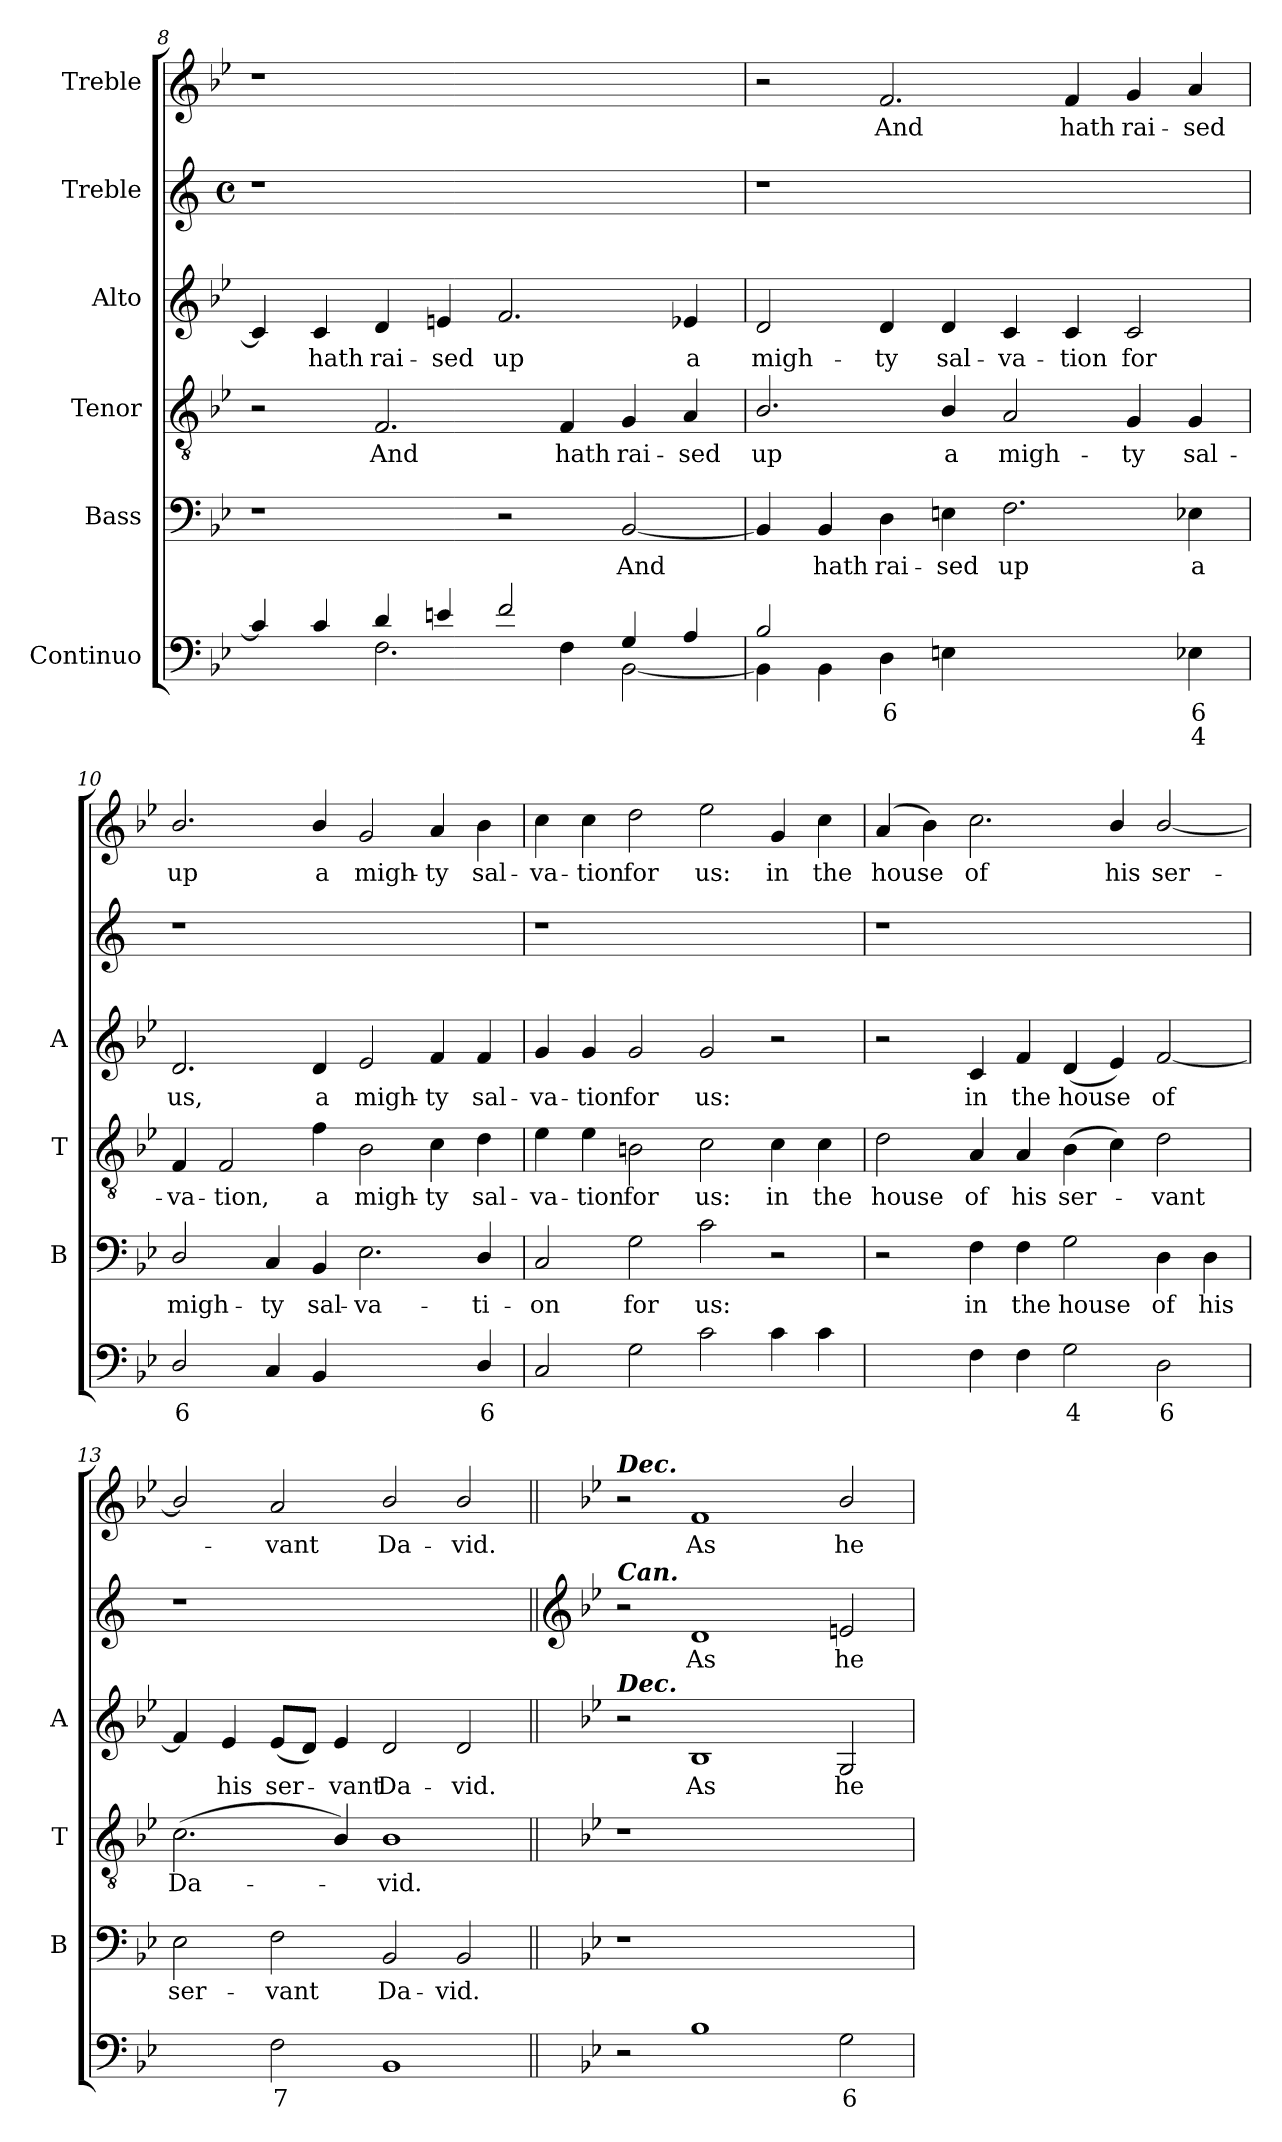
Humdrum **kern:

**kern	**text	**text	**text	**kern	**text	**kern	**text	**kern	**text	**kern	**text	**kern	**text
*part6	*part6	*part6	*part6	*part5	*part5	*part4	*part4	*part3	*part3	*part2	*part2	*part1	*part1
*staff6	*staff6	*staff6	*staff6	*staff5	*staff5	*staff4	*staff4	*staff3	*staff3	*staff2	*staff2	*staff1	*staff1
*I"Continuo	*	*	*	*I"Bass	*	*I"Tenor	*	*I"Alto	*	*I"Treble	*	*I"Treble	*
*	*	*	*	*I'B	*	*I'T	*	*I'A	*	*	*	*	*
*clefF4	*	*	*	*clefF4	*	*clefGv2	*	*clefG2	*	*clefG2	*	*clefG2	*
*k[b-e-]	*	*	*	*k[b-e-]	*	*k[b-e-]	*	*k[b-e-]	*	*k[]	*	*k[b-e-]	*
*B-:	*	*	*	*B-:	*	*B-:	*	*B-:	*	*	*	*B-:	*
*	*	*	*	*	*	*	*	*	*	*M4/4	*	*	*
*	*	*	*	*	*	*	*	*	*	*met(c)	*	*	*
=8	=8	=8	=8	=8	=8	=8	=8	=8	=8	=8	=8	=8	=8
*^	*	*	*	*	*	*	*	*	*	*	*	*	*
4c/]	2ryy	.	.	.	1r	.	2r	.	4c/]	.	1r	.	1r	.
!	!	!	!	!	!	!	!	!	!	!LO:LY:b	!	!	!	!
4c/	.	.	.	.	.	.	.	.	4c/	hath	.	.	.	.
!	!	!	!	!	!	!	!	!LO:LY:b	!	!LO:LY:b	!	!	!	!
4d/	2.F\	.	.	.	.	.	2.F/	And	4d/	rai-	.	.	.	.
!	!	!	!	!	!	!	!	!	!	!LO:LY:b	!	!	!	!
4en/	.	.	.	.	.	.	.	.	4en/	-sed	.	.	.	.
!	!	!	!	!	!	!	!	!	!	!LO:LY:b	!	!	!	!
2f/	.	.	.	.	2r	.	.	.	2.f/	up	1ryy	.	1ryy	.
!	!	!	!	!	!	!	!	!LO:LY:b	!	!	!	!	!	!
.	4F\	.	.	.	.	.	4F/	hath	.	.	.	.	.	.
!	!	!	!	!	!	!LO:LY:b	!	!LO:LY:b	!	!	!	!	!	!
4G/	[2BB-\	.	.	.	[2BB-/	And	4G/	rai-	.	.	.	.	.	.
!	!	!	!	!	!	!	!	!LO:LY:b	!	!LO:LY:b	!	!	!	!
4A/	.	.	.	.	.	.	4A/	-sed	4e-X/	a	.	.	.	.
!!LO:PB:g=z
=9	=9	=9	=9	=9	=9	=9	=9	=9	=9	=9	=9	=9	=9	=9
!	!	!	!	!	!	!	!	!LO:LY:b	!	!LO:LY:b	!	!	!	!
2B-/	4BB-\]	.	.	.	4BB-/]	.	2.B-/	up	2d/	migh-	1r	.	2r	.
!	!	!	!	!	!	!LO:LY:b	!	!	!	!	!	!	!	!
.	4BB-\	.	.	.	4BB-/	hath	.	.	.	.	.	.	.	.
!	!	!LO:LY:b	!	!	!	!LO:LY:b	!	!	!	!LO:LY:b	!	!	!	!LO:LY:b
1.ryy	4D\	6	.	.	4D\	rai-	.	.	4d/	-ty	.	.	2.f/	And
!	!	!	!	!	!	!LO:LY:b	!	!LO:LY:b	!	!LO:LY:b	!	!	!	!
.	4En\	.	.	.	4En\	-sed	4B-/	a	4d/	sal-	.	.	.	.
!	!	!	!	!	!	!LO:LY:b	!	!LO:LY:b	!	!LO:LY:b	!	!	!	!
.	[2F\yy	.	.	.	2.F\	up	2A/	migh-	4c/	-va-	1ryy	.	.	.
!	!	!	!	!	!	!	!	!	!	!LO:LY:b	!	!	!	!LO:LY:b
.	.	.	.	.	.	.	.	.	4c/	-tion	.	.	4f/	hath
!	!	!LO:LY:b	!LO:LY:b	!	!	!	!	!LO:LY:b	!	!LO:LY:b	!	!	!	!LO:LY:b
.	4F\yy]	2	5	.	.	.	4G/	-ty	2c/	for	.	.	4g/	rai-
!	!	!LO:LY:b	!LO:LY:b	!	!	!LO:LY:b	!	!LO:LY:b	!	!	!	!	!	!LO:LY:b
.	4E-X\	6	4	.	4E-X\	a	4G/	sal-	.	.	.	.	4a/	-sed
!!LO:LB:g=z
=10	=10	=10	=10	=10	=10	=10	=10	=10	=10	=10	=10	=10	=10	=10
!	!	!LO:LY:b	!	!	!	!LO:LY:b	!	!LO:LY:b	!	!LO:LY:b	!	!	!	!LO:LY:b
*v	*v	*	*	*	*	*	*	*	*	*	*	*	*	*
2D/	6	.	.	2D/	migh-	4F/	-va-	2.d/	us,	1r	.	2.b-/	up
!	!	!	!	!	!	!	!LO:LY:b	!	!	!	!	!	!
.	.	.	.	.	.	2F/	-tion,	.	.	.	.	.	.
!	!	!	!	!	!LO:LY:b	!	!	!	!	!	!	!	!
4C/	.	.	.	4C/	-ty	.	.	.	.	.	.	.	.
!	!	!	!	!	!LO:LY:b	!	!LO:LY:b	!	!LO:LY:b	!	!	!	!LO:LY:b
4BB-/	.	.	.	4BB-/	sal-	4f\	a	4d/	a	.	.	4b-/	a
!	!LO:LY:b	!	!	!	!LO:LY:b	!	!LO:LY:b	!	!LO:LY:b	!	!	!	!LO:LY:b
[2E-\yy	5	.	.	2.E-\	-va-	2B-\	migh-	2e-/	migh-	1ryy	.	2g/	migh-
!	!LO:LY:b	!LO:LY:b	!	!	!	!	!LO:LY:b	!	!LO:LY:b	!	!	!	!LO:LY:b
4E-\yy]	4	2	.	.	.	4c\	-ty	4f/	-ty	.	.	4a/	-ty
!	!LO:LY:b	!	!	!	!LO:LY:b	!	!LO:LY:b	!	!LO:LY:b	!	!	!	!LO:LY:b
4D/	6	.	.	4D/	-ti-	4d\	sal-	4f/	sal-	.	.	4b-\	sal-
=11	=11	=11	=11	=11	=11	=11	=11	=11	=11	=11	=11	=11	=11
!	!	!	!	!	!LO:LY:b	!	!LO:LY:b	!	!LO:LY:b	!	!	!	!LO:LY:b
2C/	.	.	.	2C/	-on	4e-\	-va-	4g/	-va-	1r	.	4cc\	-va-
!	!	!	!	!	!	!	!LO:LY:b	!	!LO:LY:b	!	!	!	!LO:LY:b
.	.	.	.	.	.	4e-\	-tion	4g/	-tion	.	.	4cc\	-tion
!	!	!	!	!	!LO:LY:b	!	!LO:LY:b	!	!LO:LY:b	!	!	!	!LO:LY:b
2G\	.	.	.	2G\	for	2Bn\	for	2g/	for	.	.	2dd\	for
!	!	!	!	!	!LO:LY:b	!	!LO:LY:b	!	!LO:LY:b	!	!	!	!LO:LY:b
2c\	.	.	.	2c\	us:	2c\	us:	2g/	us:	1ryy	.	2ee-\	us:
!	!	!	!	!	!	!	!LO:LY:b	!	!	!	!	!	!LO:LY:b
4c\	.	.	.	2r	.	4c\	in	2r	.	.	.	4g/	in
!	!	!	!	!	!	!	!LO:LY:b	!	!	!	!	!	!LO:LY:b
4c\	.	.	.	.	.	4c\	the	.	.	.	.	4cc\	the
=12	=12	=12	=12	=12	=12	=12	=12	=12	=12	=12	=12	=12	=12
!	!LO:LY:b	!	!	!	!	!	!LO:LY:b	!	!	!	!	!	!LO:LY:b
[4d\yy	5	.	.	2r	.	2d\	house	2r	.	1r	.	(<4a/	house
!	!LO:LY:b	!	!	!	!	!	!	!	!	!	!	!	!
4d\yy]	6	.	.	.	.	.	.	.	.	.	.	4b-\)	.
!	!	!	!	!	!LO:LY:b	!	!LO:LY:b	!	!LO:LY:b	!	!	!	!LO:LY:b
4F\	.	.	.	4F\	in	4A/	of	4c/	in	.	.	2.cc\	of
!	!	!	!	!	!LO:LY:b	!	!LO:LY:b	!	!LO:LY:b	!	!	!	!
4F\	.	.	.	4F\	the	4A/	his	4f/	the	.	.	.	.
!	!LO:LY:b	!	!	!	!LO:LY:b	!	!LO:LY:b	!	!LO:LY:b	!	!	!	!
2G\	4	.	.	2G\	house	(>4B-\	ser-	(<4d/	house	1ryy	.	.	.
!	!	!	!	!	!	!	!	!	!	!	!	!	!LO:LY:b
.	.	.	.	.	.	4c\)	.	4e-/)	.	.	.	4b-/	his
!	!LO:LY:b	!	!	!	!LO:LY:b	!	!LO:LY:b	!	!LO:LY:b	!	!	!	!LO:LY:b
2D\	6	.	.	4D\	of	2d\	vant	[2f/	of	.	.	[2b-/	ser-
!	!	!	!	!	!LO:LY:b	!	!	!	!	!	!	!	!
.	.	.	.	4D\	his	.	.	.	.	.	.	.	.
=13	=13	=13	=13	=13	=13	=13	=13	=13	=13	=13	=13	=13	=13
!	!LO:LY:b	!LO:LY:b	!LO:LY:b	!	!LO:LY:b	!	!LO:LY:b	!	!	!	!	!	!
[4E-\yy	6	5	9	2E-\	ser-	(<2.c\	Da-	4f/]	.	1r	.	2b-/]	.
!	!	!	!	!	!	!	!	!	!LO:LY:b	!	!	!	!
4E-\yy]	.	.	.	.	.	.	.	4e-/	his	.	.	.	.
!	!LO:LY:b	!	!	!	!LO:LY:b	!	!	!	!LO:LY:b	!	!	!	!LO:LY:b
2F\	7	.	.	2F\	-vant	.	.	(<8e-/L	ser-	.	.	2a/	vant
.	.	.	.	.	.	.	.	8d/J)	.	.	.	.	.
!	!	!	!	!	!	!	!	!	!LO:LY:b	!	!	!	!
.	.	.	.	.	.	4B-/)	.	4e-/	vant	.	.	.	.
!	!	!	!	!	!LO:LY:b	!	!LO:LY:b	!	!LO:LY:b	!	!	!	!LO:LY:b
1BB-	.	.	.	2BB-/	Da-	1B-	vid.	2d/	Da-	1ryy	.	2b-/	Da-
!	!	!	!	!	!LO:LY:b	!	!	!	!LO:LY:b	!	!	!	!LO:LY:b
.	.	.	.	2BB-/	-vid.	.	.	2d/	-vid.	.	.	2b-/	-vid.
!!LO:PB:g=z
=14||	=14||	=14||	=14||	=14||	=14||	=14||	=14||	=14||	=14||	=14||	=14||	=14||	=14||
*	*	*	*	*	*	*	*	*	*	*clefG2	*	*	*
*	*	*	*	*	*	*	*	*	*	*k[b-e-]	*	*	*
*	*	*	*	*	*	*	*	*	*	*B-:	*	*	*
!	!	!	!	!	!	!	!	!	!	!	!	!LO:TX:a:Bi:t=Dec.	!
!	!	!	!	!	!	!	!	!	!	!LO:TX:a:Bi:t=Can.	!	!	!
!	!	!	!	!	!	!	!	!LO:TX:a:Bi:t=Dec.	!	!	!	!	!
2r	.	.	.	1r	.	1r	.	2r	.	2r	.	2r	.
!	!	!	!	!	!	!	!	!	!LO:LY:b	!	!LO:LY:b	!	!LO:LY:b
1B-	.	.	.	.	.	.	.	1B-	As	1d	As	1f	As
.	.	.	.	1ryy	.	1ryy	.	.	.	.	.	.	.
!	!LO:LY:b	!	!	!	!	!	!	!	!LO:LY:b	!	!LO:LY:b	!	!LO:LY:b
2G\	6	.	.	.	.	.	.	2G/	he	2en/	he	2b-/	he
=	=	=	=	=	=	=	=	=	=	=	=	=	=
*-	*-	*-	*-	*-	*-	*-	*-	*-	*-	*-	*-	*-	*-
